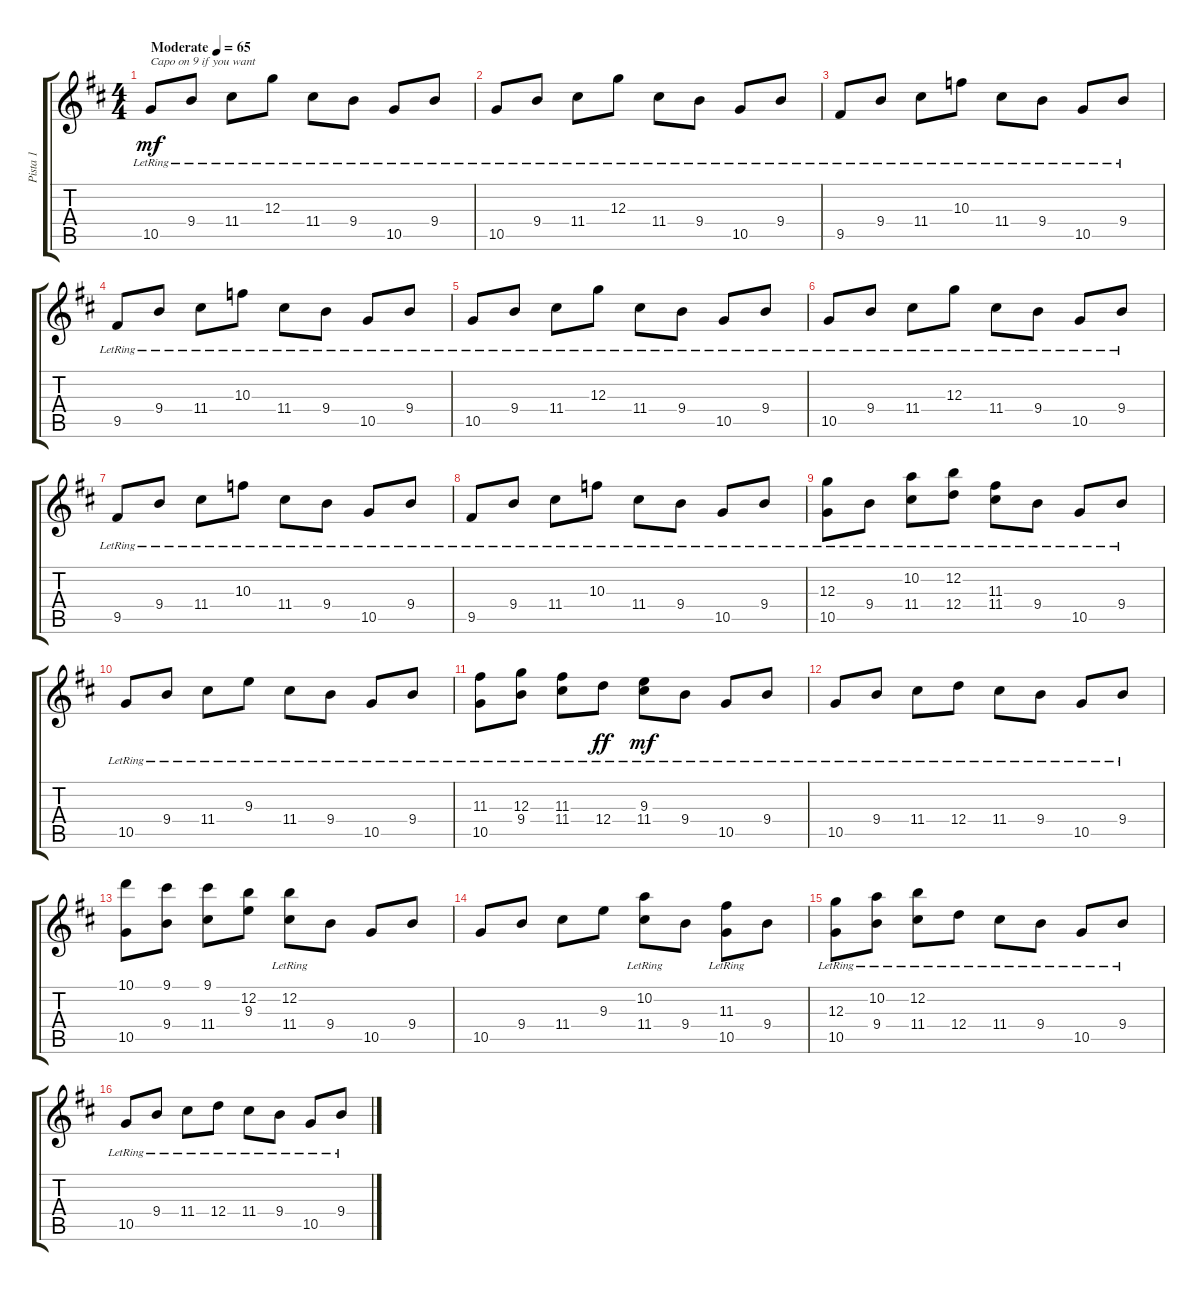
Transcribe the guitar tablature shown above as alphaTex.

\track ("Pista 1" "Pista 1") {instrument acousticguitarsteel}
\staff {score tabs}
\tuning (E4 B3 G3 D3 A2 E2) {hide}
\ts (4 4)
\tempo (65 "Moderate")
\clef g2
\ks d
10.5{lr}.8{txt "Capo on 9 if you want" dy mf instrument acousticguitarsteel} 9.4{lr}.8 11.4{lr}.8 12.3{lr}.8 11.4{lr}.8 9.4{lr}.8 10.5{lr}.8 9.4{lr}.8 |
10.5{lr}.8 9.4{lr}.8 11.4{lr}.8 12.3{lr}.8 11.4{lr}.8 9.4{lr}.8 10.5{lr}.8 9.4{lr}.8 |
9.5{lr}.8 9.4{lr}.8 11.4{lr}.8 10.3{lr}.8 11.4{lr}.8 9.4{lr}.8 10.5{lr}.8 9.4{lr}.8 |
9.5{lr}.8 9.4{lr}.8 11.4{lr}.8 10.3{lr}.8 11.4{lr}.8 9.4{lr}.8 10.5{lr}.8 9.4{lr}.8 |
10.5{lr}.8 9.4{lr}.8 11.4{lr}.8 12.3{lr}.8 11.4{lr}.8 9.4{lr}.8 10.5{lr}.8 9.4{lr}.8 |
10.5{lr}.8 9.4{lr}.8 11.4{lr}.8 12.3{lr}.8 11.4{lr}.8 9.4{lr}.8 10.5{lr}.8 9.4{lr}.8 |
9.5{lr}.8 9.4{lr}.8 11.4{lr}.8 10.3{lr}.8 11.4{lr}.8 9.4{lr}.8 10.5{lr}.8 9.4{lr}.8 |
9.5{lr}.8 9.4{lr}.8 11.4{lr}.8 10.3{lr}.8 11.4{lr}.8 9.4{lr}.8 10.5{lr}.8 9.4{lr}.8 |
(12.3{lr} 10.5{lr}).8 9.4{lr}.8 (10.2 11.4{lr}).8 (12.2 12.4{lr}).8 (11.3{lr} 11.4{lr}).8 9.4{lr}.8 10.5{lr}.8 9.4{lr}.8 |
10.5{lr}.8 9.4{lr}.8 11.4{lr}.8 9.3{lr}.8 11.4{lr}.8 9.4{lr}.8 10.5{lr}.8 9.4{lr}.8 |
(11.3 10.5{lr}).8 (12.3 9.4{lr}).8 (11.3 11.4{lr}).8 12.4{lr}.8{dy ff} (9.3{lr} 11.4{lr}).8{dy mf} 9.4{lr}.8 10.5{lr}.8 9.4{lr}.8 |
10.5{lr}.8 9.4{lr}.8 11.4{lr}.8 12.4{lr}.8 11.4{lr}.8 9.4{lr}.8 10.5{lr}.8 9.4{lr}.8 |
(10.1 10.5).8 (9.1 9.4).8 (9.1 11.4).8 (12.2 9.3).8 (12.2{lr} 11.4).8 9.4.8 10.5.8 9.4.8 |
10.5.8 9.4.8 11.4.8 9.3.8 (10.2{lr} 11.4).8 9.4.8 (11.3{lr} 10.5).8 9.4.8 |
(12.3 10.5{lr}).8 (10.2 9.4{lr}).8 (12.2{lr} 11.4{lr}).8 12.4{lr}.8 11.4{lr}.8 9.4{lr}.8 10.5{lr}.8 9.4{lr}.8 |
10.5{lr}.8 9.4{lr}.8 11.4{lr}.8 12.4{lr}.8 11.4{lr}.8 9.4{lr}.8 10.5{lr}.8 9.4{lr}.8
